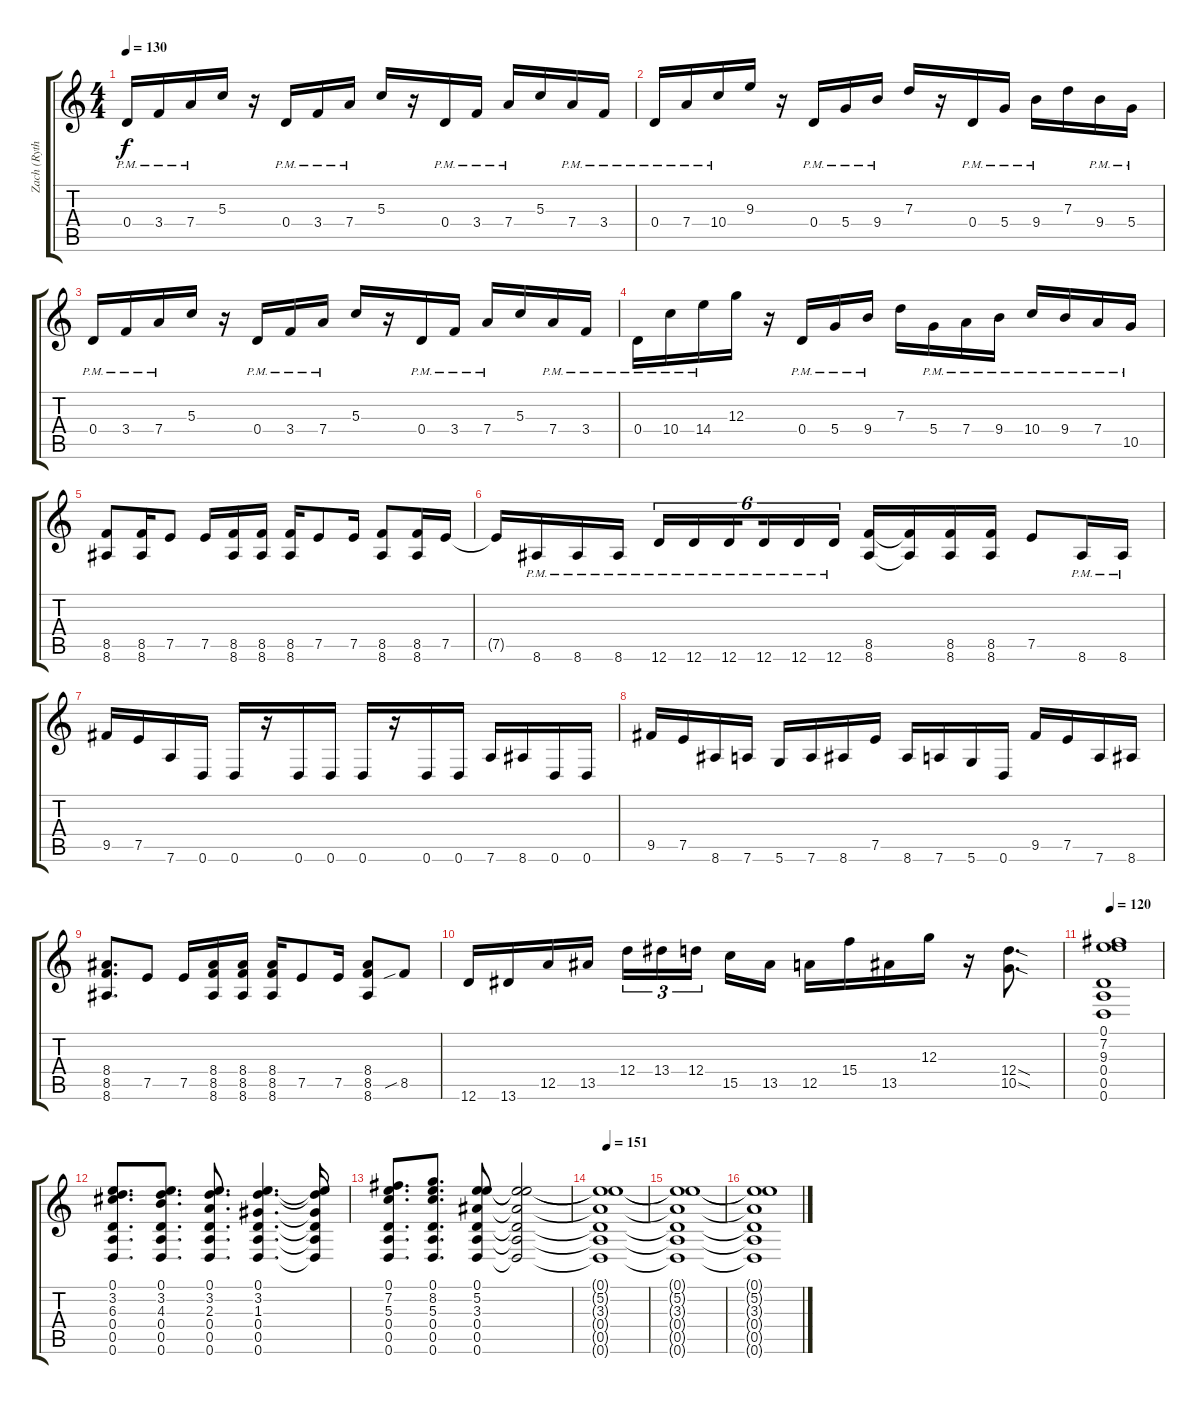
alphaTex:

\track ("Zach (Rythym)" "Zach (Ryth") {instrument distortionguitar}
\staff {score tabs}
\tuning (E4 B3 G3 D3 A2 D2) {hide}
\ts (4 4)
\tempo 130
\clef g2
\ks c
0.4{pm}.16{dy f instrument overdrivenguitar} 3.4{pm}.16 7.4{pm}.16 5.3.16 r.16 0.4{pm}.16 3.4{pm}.16 7.4{pm}.16 5.3.16 r.16 0.4{pm}.16 3.4{pm}.16 7.4{pm}.16 5.3.16 7.4{pm}.16 3.4{pm}.16 |
0.4{pm}.16 7.4{pm}.16 10.4{pm}.16 9.3.16 r.16 0.4{pm}.16 5.4{pm}.16 9.4{pm}.16 7.3.16 r.16 0.4{pm}.16 5.4{pm}.16 9.4{pm}.16 7.3.16 9.4{pm}.16 5.4{pm}.16 |
0.4{pm}.16 3.4{pm}.16 7.4{pm}.16 5.3.16 r.16 0.4{pm}.16 3.4{pm}.16 7.4{pm}.16 5.3.16 r.16 0.4{pm}.16 3.4{pm}.16 7.4{pm}.16 5.3.16 7.4{pm}.16 3.4{pm}.16 |
0.4{pm}.16 10.4{pm}.16 14.4{pm}.16 12.3.16 r.16 0.4{pm}.16 5.4{pm}.16 9.4{pm}.16 7.3.16 5.4{pm}.16 7.4{pm}.16 9.4{pm}.16 10.4{pm}.16 9.4{pm}.16 7.4{pm}.16 10.5{pm}.16 |
(8.5 8.6).8 (8.5 8.6).16 7.5.8 7.5.16 (8.5 8.6).16 (8.5 8.6).16 (8.5 8.6).16 7.5.8 7.5.16 (8.5 8.6).8 (8.5 8.6).16 7.5.16 |
7.5{t}.16 8.6{pm}.16 8.6{pm}.16 8.6{pm}.16 12.6{pm}.16{tu (6 4)} 12.6{pm}.16{tu (6 4)} 12.6{pm}.16{tu (6 4) beam splitsecondary} 12.6{pm}.16{tu (6 4)} 12.6{pm}.16{tu (6 4)} 12.6{pm}.16{tu (6 4)} (8.5 8.6).16 (8.5{t} 8.6{t}).16 (8.5 8.6).16 (8.5 8.6).16 7.5.8 8.6{pm}.16 8.6{pm}.16 |
9.5.16 7.5.16 7.6.16 0.6.16 0.6.16 r.16 0.6.16 0.6.16 0.6.16 r.16 0.6.16 0.6.16 7.6.16 8.6.16 0.6.16 0.6.16 |
9.5.16 7.5.16 8.6.16 7.6.16 5.6.16 7.6.16 8.6.16 7.5.16 8.6.16 7.6.16 5.6.16 0.6.16 9.5.16 7.5.16 7.6.16 8.6.16 |
(8.4 8.5 8.6).8{d} 7.5.8 7.5.16 (8.4 8.5 8.6).16 (8.4 8.5 8.6).16 (8.4 8.5 8.6).16 7.5.8 7.5.16 (8.4 8.5 8.6).8 8.5{sib}.8 |
12.6.16 13.6.16 12.5.16 13.5.16 12.4.16{tu (3 2)} 13.4.16{tu (3 2)} 12.4.16{tu (3 2) beam splitsecondary} 15.5.16 13.5.16 12.5.16 15.4.16 13.5.16 12.3.16 r.16 (12.4{sod} 10.5{sod}).8{d} |
\tempo 120
(0.1 7.2 9.3 0.4 0.5 0.6).1 |
(0.1 3.2 6.3 0.4 0.5 0.6).8{d} (0.1 3.2 4.3 0.4 0.5 0.6).8{d} (0.1 3.2 2.3 0.4 0.5 0.6).8{d} (0.1 3.2 1.3 0.4 0.5 0.6).4{d} (0.1{t} 3.2{t} 1.3{t} 0.4{t} 0.5{t} 0.6{t}).16 |
(0.1 7.2 5.3 0.4 0.5 0.6).8{d} (0.1 8.2 5.3 0.4 0.5 0.6).8{d} (0.1 5.2 3.3 0.4 0.5 0.6).8 (0.1{t} 5.2{t} 3.3{t} 0.4{t} 0.5{t} 0.6{t}).2 |
\tempo 151
(0.1{t} 5.2{t} 3.3{t} 0.4{t} 0.5{t} 0.6{t}).1 |
(0.1{t} 5.2{t} 3.3{t} 0.4{t} 0.5{t} 0.6{t}).1 |
(0.1{t} 5.2{t} 3.3{t} 0.4{t} 0.5{t} 0.6{t}).1
